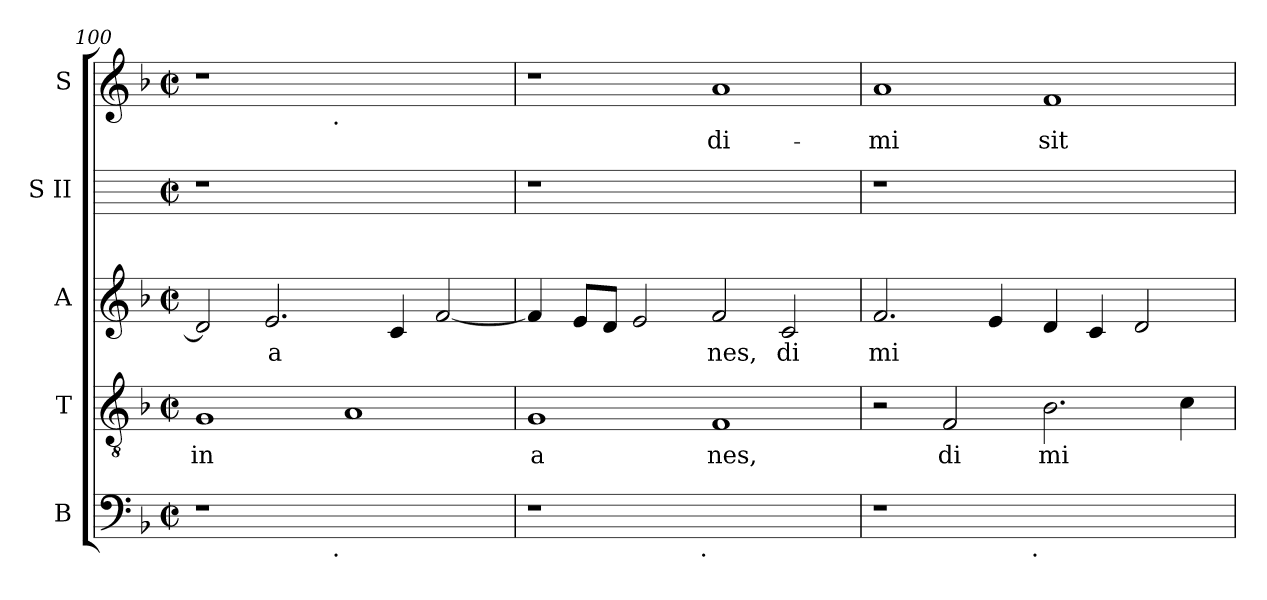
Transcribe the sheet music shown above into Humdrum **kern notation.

**kern	**kern	**text	**kern	**text	**kern	**kern	**text
*part5	*part4	*part4	*part3	*part3	*part2	*part1	*part1
*staff5	*staff4	*staff4	*staff3	*staff3	*staff2	*staff1	*staff1
*I"B	*I"T	*	*I"A	*	*I"S II	*I"S	*
*I'B	*I'T	*	*I'A	*	*	*I'S	*
*clefF4	*clefGv2	*	*clefG2	*	*	*clefG2	*
*k[b-]	*k[b-]	*	*k[b-]	*	*k[]	*k[b-]	*
*F:	*F:	*	*F:	*	*C:	*F:	*
*M2/2	*M2/2	*	*M2/2	*	*M2/2	*M2/2	*
*met(c|)	*met(c|)	*	*met(c|)	*	*met(c|)	*met(c|)	*
=100	=100	=100	=100	=100	=100	=100	=100
!	!	!LO:LY:b:cj	!	!LO:LY:b:cj	!	!	!
*^	*	*	*	*	*	*^	*
1r	2ryy	1G	in	2d/]	.	1r	1r	2ryy	.
!	!	!	!	!	!LO:LY:b:cj	!	!	!	!
.	4...ryy	.	.	2.e/	a	.	.	4...ryy	.
!	!	!	!	!	!	!	!	!LO:TX:b:t=.	!
!	!LO:TX:b:t=.	!	!	!	!	!	!	!	!
.	1ryy	.	.	.	.	.	.	1ryy	.
!	!	!	!LO:LY:b:cj	!	!	!	!	!	!
1ryy	.	1A	.	.	.	1ryy	1ryy	.	.
!	!	!	!	!	!LO:LY:b:cj	!	!	!	!
.	.	.	.	4c/	.	.	.	.	.
!	!	!	!	!	!LO:LY:b:cj	!	!	!	!
.	.	.	.	[<2f/	.	.	.	.	.
.	32ryy	.	.	.	.	.	.	32ryy	.
=101	=101	=101	=101	=101	=101	=101	=101	=101	=101
!	!	!	!LO:LY:b:cj	!	!LO:LY:b:cj	!	!	!	!
*	*	*	*	*	*	*	*v	*v	*
1r	2ryy	1G	a	4f/]	.	1r	1r	.
!	!	!	!	!	!LO:LY:b:cj	!	!	!
.	.	.	.	8e/L	.	.	.	.
!	!	!	!	!	!LO:LY:b:cj	!	!	!
.	.	.	.	8d/J	.	.	.	.
!	!	!	!	!	!LO:LY:b:cj	!	!	!
.	4...ryy	.	.	2e/	.	.	.	.
!	!LO:TX:b:t=.	!	!	!	!	!	!	!
.	1ryy	.	.	.	.	.	.	.
!	!	!	!LO:LY:b:cj	!	!LO:LY:b:cj	!	!	!LO:LY:b:cj
1ryy	.	1F	nes,	2f/	nes,	1ryy	1a	di-
!	!	!	!	!	!LO:LY:b:cj	!	!	!
.	.	.	.	2c/	di	.	.	.
.	32ryy	.	.	.	.	.	.	.
!!LO:PB:g=z
=102	=102	=102	=102	=102	=102	=102	=102	=102
!	!	!	!	!	!LO:LY:b:cj	!	!	!LO:LY:b:cj
1r	2ryy	2r	.	2.f/	mi	1r	1a	-mi
!	!	!	!LO:LY:b:cj	!	!	!	!	!
.	4...ryy	2F/	di	.	.	.	.	.
!	!	!	!	!	!LO:LY:b:cj	!	!	!
.	.	.	.	4e/	.	.	.	.
!	!LO:TX:b:t=.	!	!	!	!	!	!	!
.	1ryy	.	.	.	.	.	.	.
!	!	!	!LO:LY:b:cj	!	!LO:LY:b:cj	!	!	!LO:LY:b:cj
1ryy	.	2.B-\	mi	4d/	.	1ryy	1f	sit
!	!	!	!	!	!LO:LY:b:cj	!	!	!
.	.	.	.	4c/	.	.	.	.
!	!	!	!	!	!LO:LY:b:cj	!	!	!
.	.	.	.	2d/	.	.	.	.
!	!	!	!LO:LY:b:cj	!	!	!	!	!
.	.	4c\	.	.	.	.	.	.
.	32ryy	.	.	.	.	.	.	.
*v	*v	*	*	*	*	*	*	*
=	=	=	=	=	=	=	=
*-	*-	*-	*-	*-	*-	*-	*-
